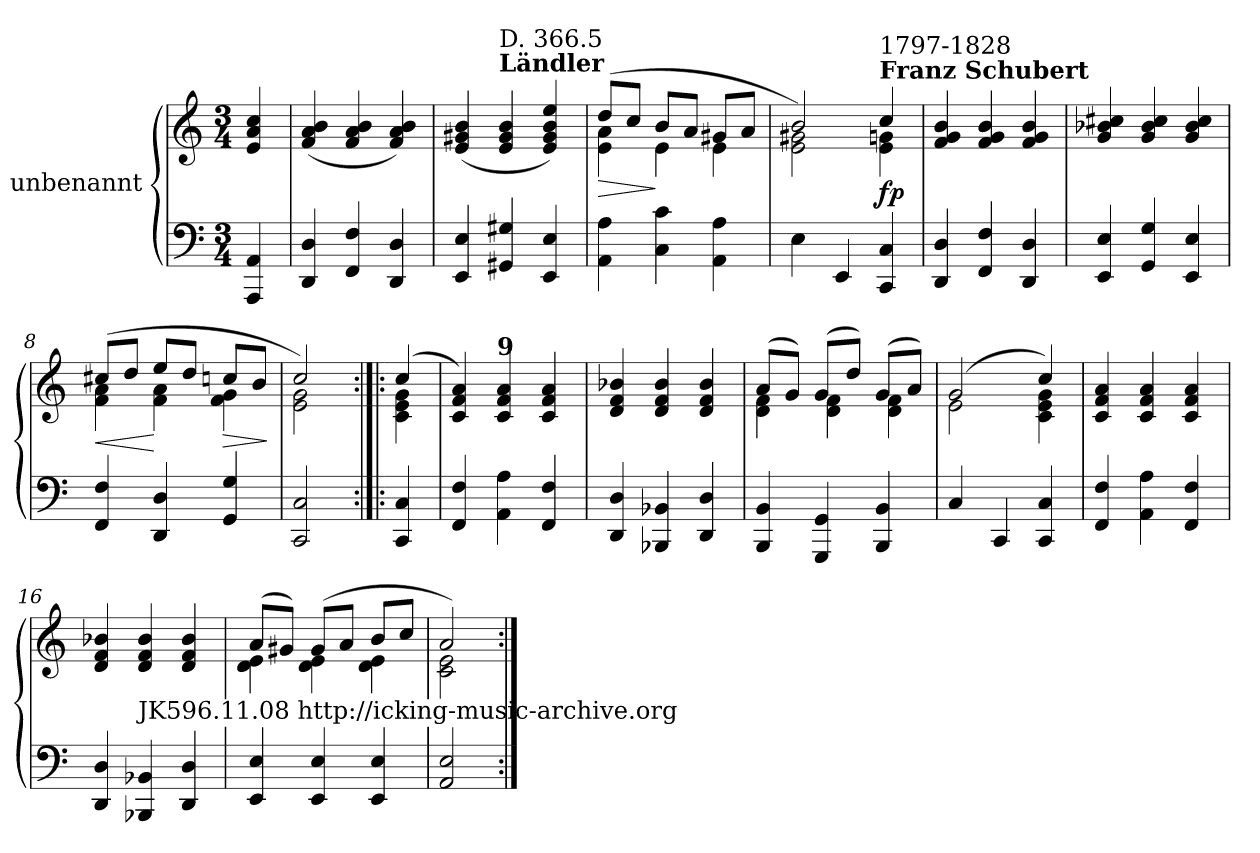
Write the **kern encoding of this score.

**kern	**kern	**dynam
*part1	*part1	*part1
*staff2	*staff1	*staff1/2
*I"unbenannt	*	*
*clefF4	*clefG2	*
*k[]	*k[]	*
*M3/4	*M3/4	*
=1	=1	=1
4AAA/ 4AA/	4e/ 4a/ 4cc/	.
=2	=2	=2
4DD/ 4D/	(4f/ 4a/ 4b/	.
4FF/ 4F/	4f/ 4a/ 4b/	.
4DD/ 4D/	4f/ 4a/ 4b/)	.
=3	=3	=3
4EE/ 4E/	(4e/ 4g#X/ 4b/	.
!	!LO:TX:a:B:t=Ländler	!
!	!LO:TX:a:t=D. 366.5	!
4GG#X/ 4G#X/	4e/ 4g#/ 4b/	.
4EE/ 4E/	4e/ 4g#/ 4b/ 4ee/)	.
=4	=4	=4
!	!	!LO:HP:b
*	*^	*
4AA\ 4A\	(8dd/L	4e\ 4a\	>
.	8cc/J	.	.
4C\ 4c\	8b/L	4e\	]
.	8a/J	.	.
4AA\ 4A\	8g#X/L	4e\	.
.	8a/J	.	.
=5	=5	=5	=5
4E\	2b/)	2e\ 2g#X\	.
4EE/	.	.	.
!	!LO:TX:a:B:t=Franz Schubert	!	!
!	!LO:TX:a:t=1797-1828	!	!
!	!	!	!LO:DY:b
4CC/ 4C/	4cc/	4e\ 4gn\	fp
*	*v	*v	*
!!LO:LB:g=z
=6	=6	=6
4DD/ 4D/	4f/ 4g/ 4b/	.
4FF/ 4F/	4f/ 4g/ 4b/	.
4DD/ 4D/	4f/ 4g/ 4b/	.
=7	=7	=7
4EE/ 4E/	4g/ 4b-X/ 4cc#X/	.
4GG/ 4G/	4g/ 4b-/ 4cc#/	.
4EE/ 4E/	4g/ 4b-/ 4cc#/	.
=8	=8	=8
!	!	!LO:HP:b
*	*^	*
4FF/ 4F/	(8cc#X/L	4f\ 4a\	<
.	8dd/J	.	.
4DD/ 4D/	8ee/L	4f\ 4a\	[
.	8dd/J	.	.
!	!	!	!LO:HP:b
4GG/ 4G/	8ccn/L	4f\ 4g\	>
.	8b/J	.	.
*	*v	*v	*
.	.	]
=9	=9	=9
*	*^	*
2CC/ 2C/	2cc/)	2e\ 2g\	.
!!LO:LB:g=z	!!
=10:|!|:	=10:|!|:	=10:|!|:	=10:|!|:
4CC/ 4C/	(4cc/	4c\ 4e\ 4g\	.
*	*v	*v	*
=11	=11	=11
4FF/ 4F/	4c/ 4f/ 4a/)	.
!	!LO:TX:a:B:t=9	!
4AA\ 4A\	4c/ 4f/ 4a/	.
4FF/ 4F/	4c/ 4f/ 4a/	.
=12	=12	=12
4DD/ 4D/	4d/ 4f/ 4b-X/	.
4BBB-X/ 4BB-X/	4d/ 4f/ 4b-/	.
4DD/ 4D/	4d/ 4f/ 4b-/	.
=13	=13	=13
*	*^	*
4BBB/ 4BB/	(8a/L	4d\ 4f\	.
.	8g/J)	.	.
4GGG/ 4GG/	(8g/L	4d\ 4f\	.
.	8dd/J)	.	.
4BBB/ 4BB/	(8g/L	4d\ 4f\	.
.	8a/J)	.	.
=14	=14	=14	=14
4C/	(2g/	2e\	.
4CC/	.	.	.
4CC/ 4C/	4cc/)	4c\ 4e\ 4g\	.
*	*v	*v	*
!!LO:LB:g=z
=15	=15	=15
4FF/ 4F/	4c/ 4f/ 4a/	.
4AA\ 4A\	4c/ 4f/ 4a/	.
4FF/ 4F/	4c/ 4f/ 4a/	.
=16	=16	=16
4DD/ 4D/	4d/ 4f/ 4b-X/	.
!LO:TX:a:t=JK596.11.08 http&colon;//icking-music-archive.org	!	!
4BBB-X/ 4BB-X/	4d/ 4f/ 4b-/	.
4DD/ 4D/	4d/ 4f/ 4b-/	.
=17	=17	=17
*	*^	*
4EE/ 4E/	(8a/L	4d\ 4e\	.
.	8g#X/J)	.	.
4EE/ 4E/	(8g#/L	4d\ 4e\	.
.	8a/J	.	.
4EE/ 4E/	8b/L	4d\ 4e\	.
.	8cc/J	.	.
=18	=18	=18	=18
2AA/ 2E/	2a/)	2c\ 2e\	.
*	*v	*v	*
=:|!	=:|!	=:|!
*-	*-	*-
